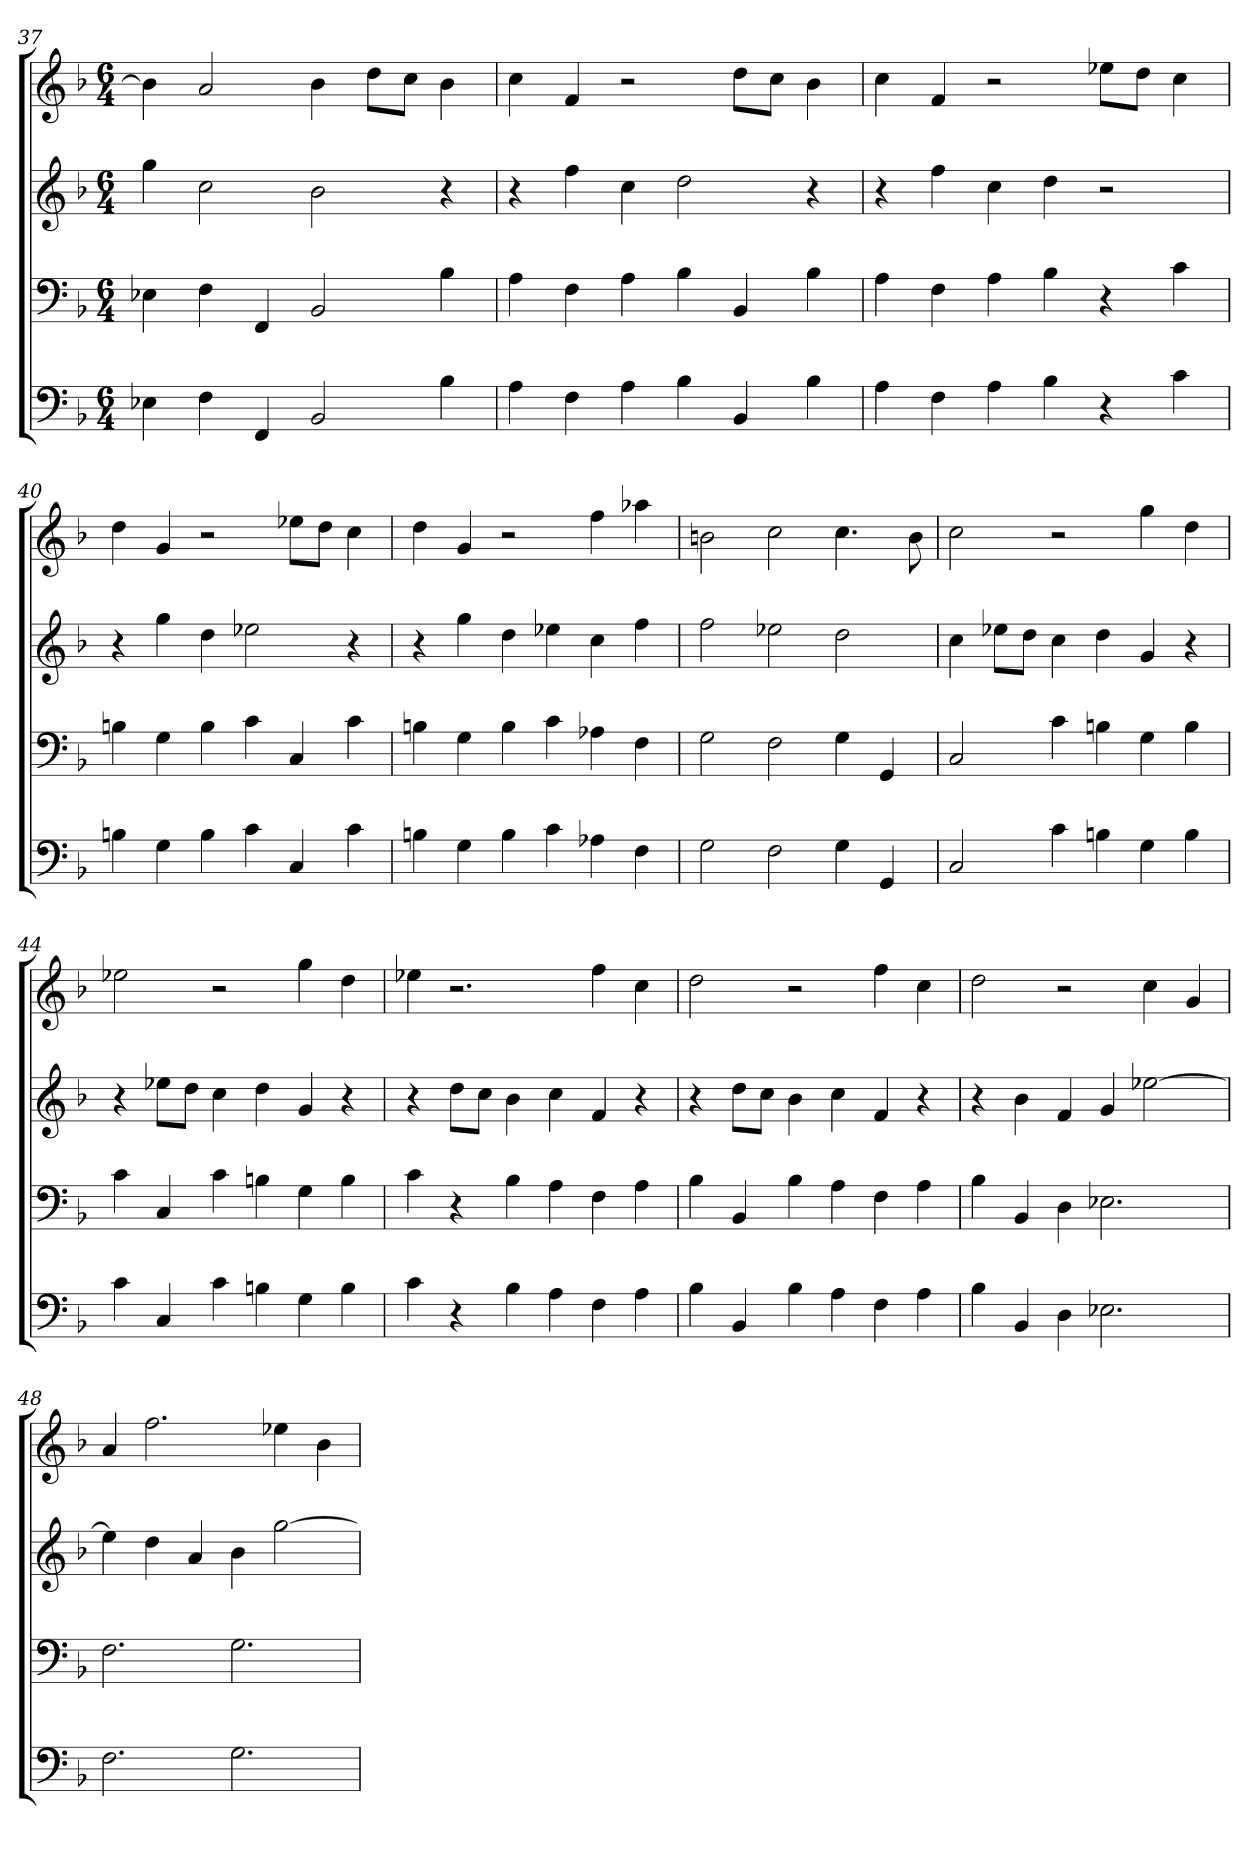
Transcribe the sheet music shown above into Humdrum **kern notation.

**kern	**kern	**kern	**kern
*part4	*part3	*part2	*part1
*staff4	*staff3	*staff2	*staff1
*k[b-]	*k[b-]	*k[b-]	*k[b-]
*F:	*F:	*F:	*F:
*M6/4	*M6/4	*M6/4	*M6/4
=37	=37	=37	=37
4E-X	4E-X	4gg	4b-]
4F	4F	2cc	2a
4FF	4FF	.	.
2BB-	2BB-	2b-	4b-
.	.	.	8ddL
.	.	.	8ccJ
4B-	4B-	4r	4b-
=38	=38	=38	=38
4A	4A	4r	4cc
4F	4F	4ff	4f
4A	4A	4cc	2r
4B-	4B-	2dd	.
4BB-	4BB-	.	8ddL
.	.	.	8ccJ
4B-	4B-	4r	4b-
=39	=39	=39	=39
4A	4A	4r	4cc
4F	4F	4ff	4f
4A	4A	4cc	2r
4B-	4B-	4dd	.
4r	4r	2r	8ee-XL
.	.	.	8ddJ
4c	4c	.	4cc
=40	=40	=40	=40
4Bn	4Bn	4r	4dd
4G	4G	4gg	4g
4B	4B	4dd	2r
4c	4c	2ee-X	.
4C	4C	.	8ee-XL
.	.	.	8ddJ
4c	4c	4r	4cc
=41	=41	=41	=41
4Bn	4Bn	4r	4dd
4G	4G	4gg	4g
4B	4B	4dd	2r
4c	4c	4ee-X	.
4A-X	4A-X	4cc	4ff
4F	4F	4ff	4aa-X
=42	=42	=42	=42
2G	2G	2ff	2bn
2F	2F	2ee-X	2cc
4G	4G	2dd	4.cc
4GG	4GG	.	.
.	.	.	8b
=43	=43	=43	=43
2C	2C	4cc	2cc
.	.	8ee-XL	.
.	.	8ddJ	.
4c	4c	4cc	2r
4Bn	4Bn	4dd	.
4G	4G	4g	4gg
4B	4B	4r	4dd
=44	=44	=44	=44
4c	4c	4r	2ee-X
4C	4C	8ee-XL	.
.	.	8ddJ	.
4c	4c	4cc	2r
4Bn	4Bn	4dd	.
4G	4G	4g	4gg
4B	4B	4r	4dd
=45	=45	=45	=45
4c	4c	4r	4ee-X
4r	4r	8ddL	2.r
.	.	8ccJ	.
4B-	4B-	4b-	.
4A	4A	4cc	.
4F	4F	4f	4ff
4A	4A	4r	4cc
=46	=46	=46	=46
4B-	4B-	4r	2dd
4BB-	4BB-	8ddL	.
.	.	8ccJ	.
4B-	4B-	4b-	2r
4A	4A	4cc	.
4F	4F	4f	4ff
4A	4A	4r	4cc
=47	=47	=47	=47
4B-	4B-	4r	2dd
4BB-	4BB-	4b-	.
4D	4D	4f	2r
2.E-X	2.E-X	4g	.
.	.	[2ee-X	4cc
.	.	.	4g
=48	=48	=48	=48
2.F	2.F	4ee-]	4a
.	.	4dd	2.ff
.	.	4a	.
2.G	2.G	4b-	.
.	.	[2gg	4ee-X
.	.	.	4b-
=	=	=	=
*-	*-	*-	*-
